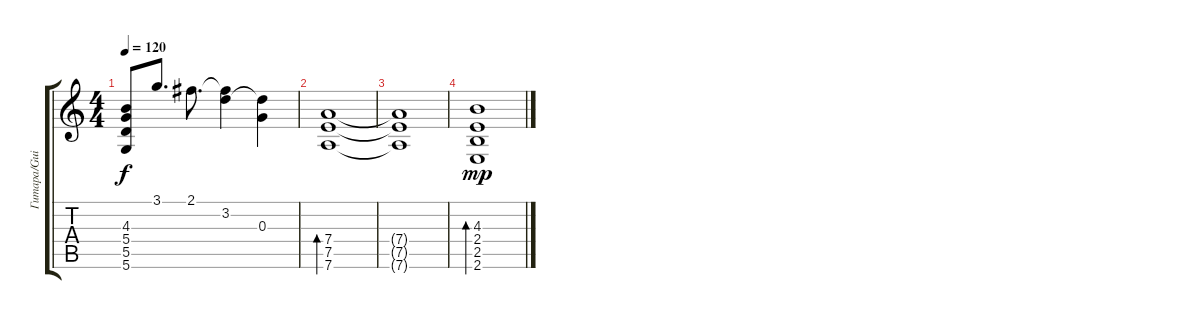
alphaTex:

\track ("Гитара/Guitar" "Гитара/Gui") {instrument acousticguitarnylon}
\staff {score tabs}
\tuning (E4 B3 G3 D3 A2 D2) {hide}
\ts (4 4)
\tempo 120
\clef g2
\ks c
(4.3{t} 5.4{t} 5.5{t} 5.6{t}).8{dy f} 3.1.8{d} 2.1.8{d} (2.1{t} 3.2).4 (3.2{t} 0.3).4 |
(7.4 7.5 7.6).1{bd 30} |
(7.4{t} 7.5{t} 7.6{t}).1 |
(4.3 2.4 2.5 2.6).1{bd 30 dy mp}
